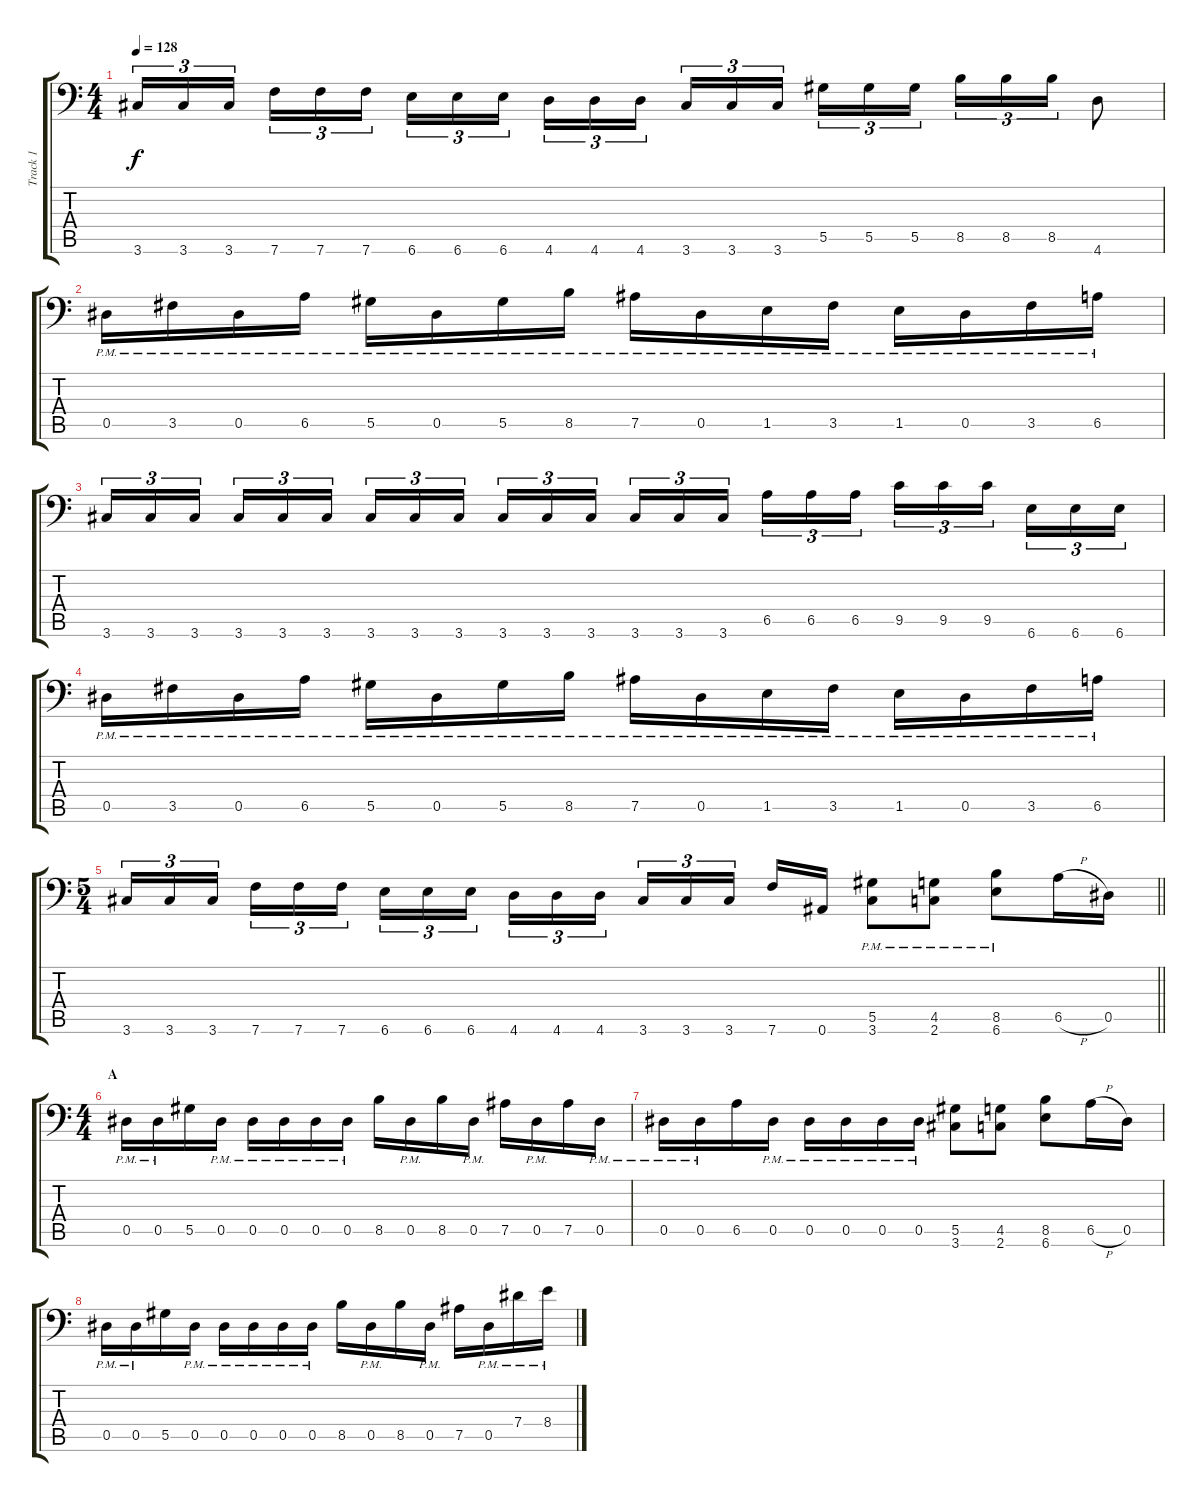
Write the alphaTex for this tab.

\track ("Track 1" "Track 1") {instrument distortionguitar}
\staff {score tabs}
\tuning (Bb3 F3 Db3 Ab2 Eb2 Bb1) {hide}
\ts (4 4)
\tempo 128
\clef f4
\ks c
3.6.16{tu (3 2) dy f} 3.6.16{tu (3 2)} 3.6.16{tu (3 2)} 7.6.16{tu (3 2)} 7.6.16{tu (3 2)} 7.6.16{tu (3 2)} 6.6.16{tu (3 2)} 6.6.16{tu (3 2)} 6.6.16{tu (3 2)} 4.6.16{tu (3 2)} 4.6.16{tu (3 2)} 4.6.16{tu (3 2)} 3.6.16{tu (3 2)} 3.6.16{tu (3 2)} 3.6.16{tu (3 2)} 5.5.16{tu (3 2)} 5.5.16{tu (3 2)} 5.5.16{tu (3 2)} 8.5.16{tu (3 2)} 8.5.16{tu (3 2)} 8.5.16{tu (3 2)} 4.6.8 |
0.5{pm}.16 3.5{pm}.16 0.5{pm}.16 6.5{pm}.16 5.5{pm}.16 0.5{pm}.16 5.5{pm}.16 8.5{pm}.16 7.5{pm}.16 0.5{pm}.16 1.5{pm}.16 3.5{pm}.16 1.5{pm}.16 0.5{pm}.16 3.5{pm}.16 6.5{pm}.16 |
3.6.16{tu (3 2)} 3.6.16{tu (3 2)} 3.6.16{tu (3 2)} 3.6.16{tu (3 2)} 3.6.16{tu (3 2)} 3.6.16{tu (3 2)} 3.6.16{tu (3 2)} 3.6.16{tu (3 2)} 3.6.16{tu (3 2)} 3.6.16{tu (3 2)} 3.6.16{tu (3 2)} 3.6.16{tu (3 2)} 3.6.16{tu (3 2)} 3.6.16{tu (3 2)} 3.6.16{tu (3 2)} 6.5.16{tu (3 2)} 6.5.16{tu (3 2)} 6.5.16{tu (3 2)} 9.5.16{tu (3 2)} 9.5.16{tu (3 2)} 9.5.16{tu (3 2)} 6.6.16{tu (3 2)} 6.6.16{tu (3 2)} 6.6.16{tu (3 2)} |
0.5{pm}.16 3.5{pm}.16 0.5{pm}.16 6.5{pm}.16 5.5{pm}.16 0.5{pm}.16 5.5{pm}.16 8.5{pm}.16 7.5{pm}.16 0.5{pm}.16 1.5{pm}.16 3.5{pm}.16 1.5{pm}.16 0.5{pm}.16 3.5{pm}.16 6.5{pm}.16 |
\ts (5 4)
\barLineRight lightlight
3.6.16{tu (3 2)} 3.6.16{tu (3 2)} 3.6.16{tu (3 2)} 7.6.16{tu (3 2)} 7.6.16{tu (3 2)} 7.6.16{tu (3 2)} 6.6.16{tu (3 2)} 6.6.16{tu (3 2)} 6.6.16{tu (3 2)} 4.6.16{tu (3 2)} 4.6.16{tu (3 2)} 4.6.16{tu (3 2)} 3.6.16{tu (3 2)} 3.6.16{tu (3 2)} 3.6.16{tu (3 2)} 7.6.16 0.6.16 (5.5{pm} 3.6{pm}).8 (4.5{pm} 2.6{pm}).8 (8.5{pm} 6.6{pm}).8 6.5{h}.16 0.5.16 |
\ts (4 4)
\section ("" "A")
0.5{pm}.16 0.5{pm}.16 5.5.16 0.5{pm}.16 0.5{pm}.16 0.5{pm}.16 0.5{pm}.16 0.5{pm}.16 8.5.16 0.5{pm}.16 8.5.16 0.5{pm}.16 7.5.16 0.5{pm}.16 7.5.16 0.5{pm}.16 |
0.5{pm}.16 0.5{pm}.16 6.5.16 0.5{pm}.16 0.5{pm}.16 0.5{pm}.16 0.5{pm}.16 0.5{pm}.16 (5.5 3.6).8 (4.5 2.6).8 (8.5 6.6).8 6.5{h}.16 0.5.16 |
0.5{pm}.16 0.5{pm}.16 5.5.16 0.5{pm}.16 0.5{pm}.16 0.5{pm}.16 0.5{pm}.16 0.5{pm}.16 8.5.16 0.5{pm}.16 8.5.16 0.5{pm}.16 7.5.16 0.5{pm}.16 7.4{pm}.16 8.4{pm}.16
